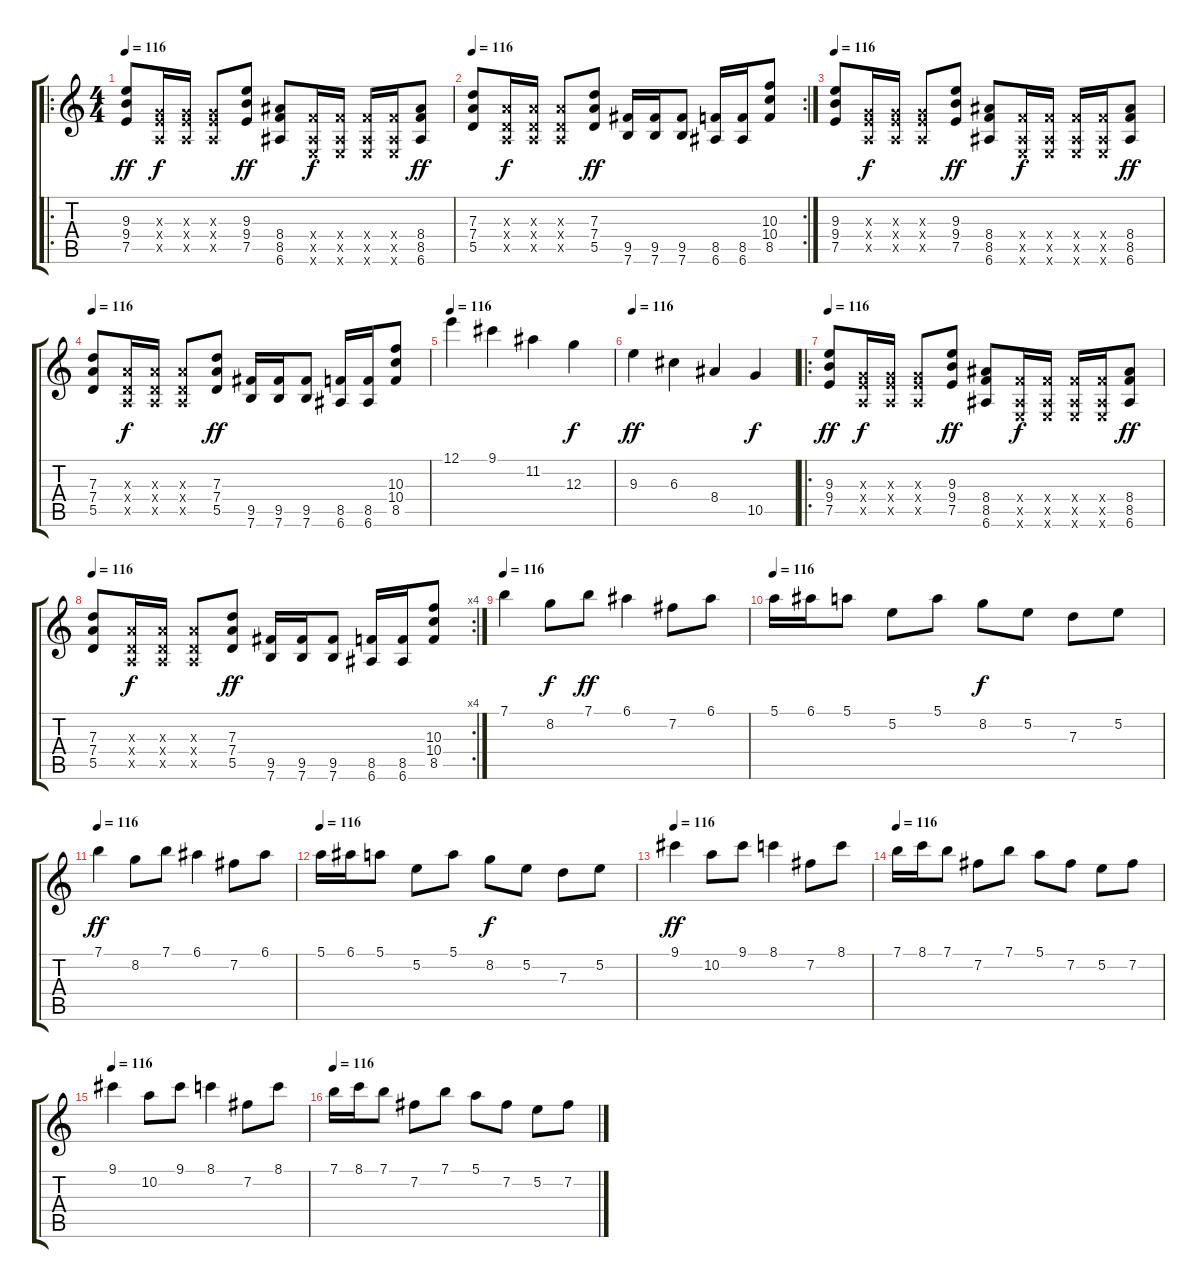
\track "" {instrument distortionguitar}
\staff {score tabs}
\tuning (E4 B3 G3 D3 A2 E2) {hide}
\ro
\ts (4 4)
\tempo 116
\clef g2
\ks c
(9.3 9.4 7.5).8{dy ff} (0.3{x} 2.4{x} 0.5{x}).16{dy f} (0.3{x} 2.4{x} 0.5{x}).16 (0.3{x} 2.4{x} 0.5{x}).8 (9.3 9.4 7.5).8{dy ff} (8.4 8.5 6.6).8 (3.4{x} 1.5{x} 0.6{x}).16{dy f} (3.4{x} 1.5{x} 0.6{x}).16 (3.4{x} 1.5{x} 0.6{x}).16 (3.4{x} 1.5{x} 0.6{x}).16 (8.4 8.5 6.6).8{dy ff} |
\rc 2
\tempo 116
(7.3 7.4 5.5).8 (2.3{x} 0.4{x} 0.5{x}).16{dy f} (2.3{x} 0.4{x} 0.5{x}).16 (2.3{x} 0.4{x} 0.5{x}).8 (7.3 7.4 5.5).8{dy ff} (9.5 7.6).16 (9.5 7.6).16 (9.5 7.6).8 (8.5 6.6).16 (8.5 6.6).16 (10.3 10.4 8.5).8 |
\tempo 116
(9.3 9.4 7.5).8 (0.3{x} 2.4{x} 0.5{x}).16{dy f} (0.3{x} 2.4{x} 0.5{x}).16 (0.3{x} 2.4{x} 0.5{x}).8 (9.3 9.4 7.5).8{dy ff} (8.4 8.5 6.6).8 (3.4{x} 1.5{x} 0.6{x}).16{dy f} (3.4{x} 1.5{x} 0.6{x}).16 (3.4{x} 1.5{x} 0.6{x}).16 (3.4{x} 1.5{x} 0.6{x}).16 (8.4 8.5 6.6).8{dy ff} |
\tempo 116
(7.3 7.4 5.5).8 (2.3{x} 0.4{x} 0.5{x}).16{dy f} (2.3{x} 0.4{x} 0.5{x}).16 (2.3{x} 0.4{x} 0.5{x}).8 (7.3 7.4 5.5).8{dy ff} (9.5 7.6).16 (9.5 7.6).16 (9.5 7.6).8 (8.5 6.6).16 (8.5 6.6).16 (10.3 10.4 8.5).8 |
\tempo 116
12.1.4 9.1.4 11.2.4 12.3.4{dy f} |
\tempo 116
9.3.4{dy ff} 6.3.4 8.4.4 10.5.4{dy f} |
\ro
\tempo 116
(9.3 9.4 7.5).8{dy ff} (0.3{x} 2.4{x} 0.5{x}).16{dy f} (0.3{x} 2.4{x} 0.5{x}).16 (0.3{x} 2.4{x} 0.5{x}).8 (9.3 9.4 7.5).8{dy ff} (8.4 8.5 6.6).8 (3.4{x} 1.5{x} 0.6{x}).16{dy f} (3.4{x} 1.5{x} 0.6{x}).16 (3.4{x} 1.5{x} 0.6{x}).16 (3.4{x} 1.5{x} 0.6{x}).16 (8.4 8.5 6.6).8{dy ff} |
\rc 4
\tempo 116
(7.3 7.4 5.5).8 (2.3{x} 0.4{x} 0.5{x}).16{dy f} (2.3{x} 0.4{x} 0.5{x}).16 (2.3{x} 0.4{x} 0.5{x}).8 (7.3 7.4 5.5).8{dy ff} (9.5 7.6).16 (9.5 7.6).16 (9.5 7.6).8 (8.5 6.6).16 (8.5 6.6).16 (10.3 10.4 8.5).8 |
\tempo 116
7.1.4 8.2.8{dy f} 7.1.8{dy ff} 6.1.4 7.2.8 6.1.8 |
\tempo 116
5.1.16 6.1.16 5.1.8 5.2.8 5.1.8 8.2.8{dy f} 5.2.8 7.3.8 5.2.8 |
\tempo 116
7.1.4{dy ff} 8.2.8 7.1.8 6.1.4 7.2.8 6.1.8 |
\tempo 116
5.1.16 6.1.16 5.1.8 5.2.8 5.1.8 8.2.8{dy f} 5.2.8 7.3.8 5.2.8 |
\tempo 116
9.1.4{dy ff} 10.2.8 9.1.8 8.1.4 7.2.8 8.1.8 |
\tempo 116
7.1.16 8.1.16 7.1.8 7.2.8 7.1.8 5.1.8 7.2.8 5.2.8 7.2.8 |
\tempo 116
9.1.4 10.2.8 9.1.8 8.1.4 7.2.8 8.1.8 |
\tempo 116
7.1.16 8.1.16 7.1.8 7.2.8 7.1.8 5.1.8 7.2.8 5.2.8 7.2.8
